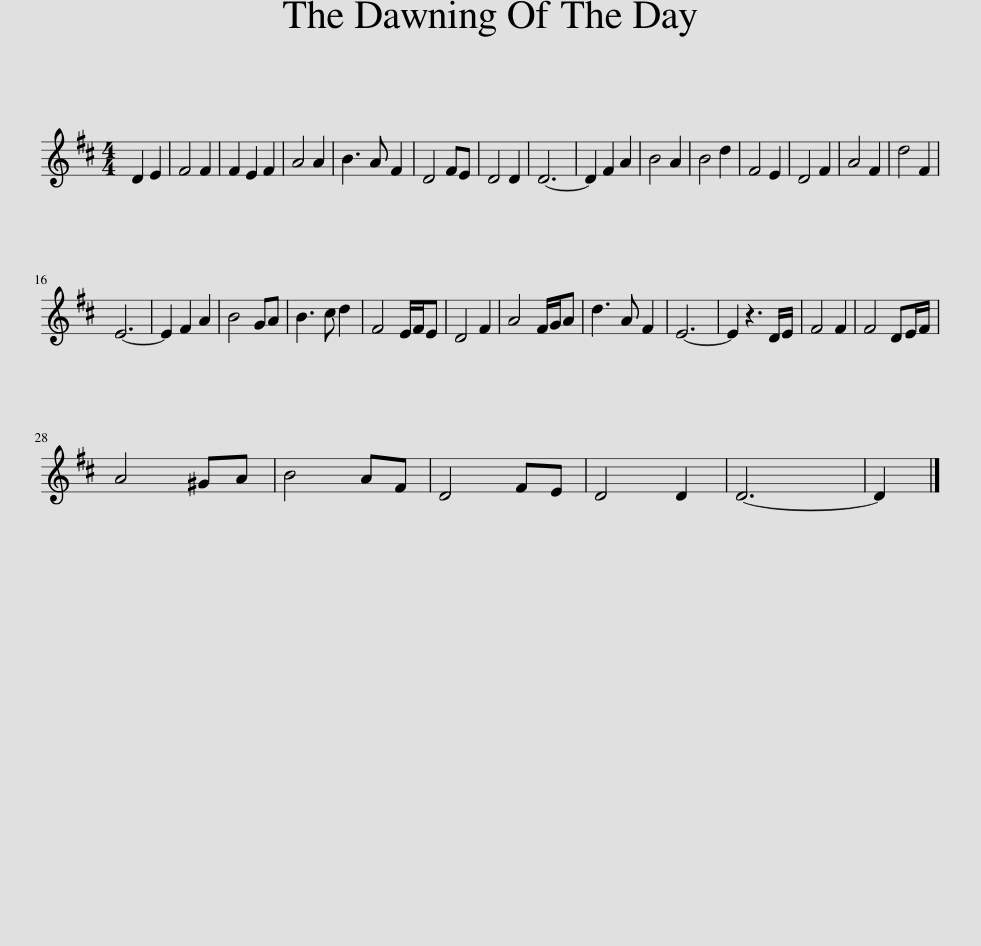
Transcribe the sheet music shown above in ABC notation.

X:1
L:1/8
M:4/4
I:linebreak $
K:D
V:1 treble
V:1
 D2 E2 | F4 F2 | F2 E2 F2 | A4 A2 | B3 A F2 | %5
 D4 FE | D4 D2 | D6- | D2 F2 A2 | B4 A2 | %10
 B4 d2 | F4 E2 | D4 F2 | A4 F2 | d4 F2 |$ %15
 E6- | E2 F2 A2 | B4 GA | B3 c d2 | F4 E/F/E | %20
 D4 F2 | A4 F/G/A | d3 A F2 | E6- | E2 z3 D/E/ | %25
 F4 F2 | F4 DE/F/ |$ A4 ^GA | B4 AF | D4 FE | %30
 D4 D2 | D6- | D2 |] %33
